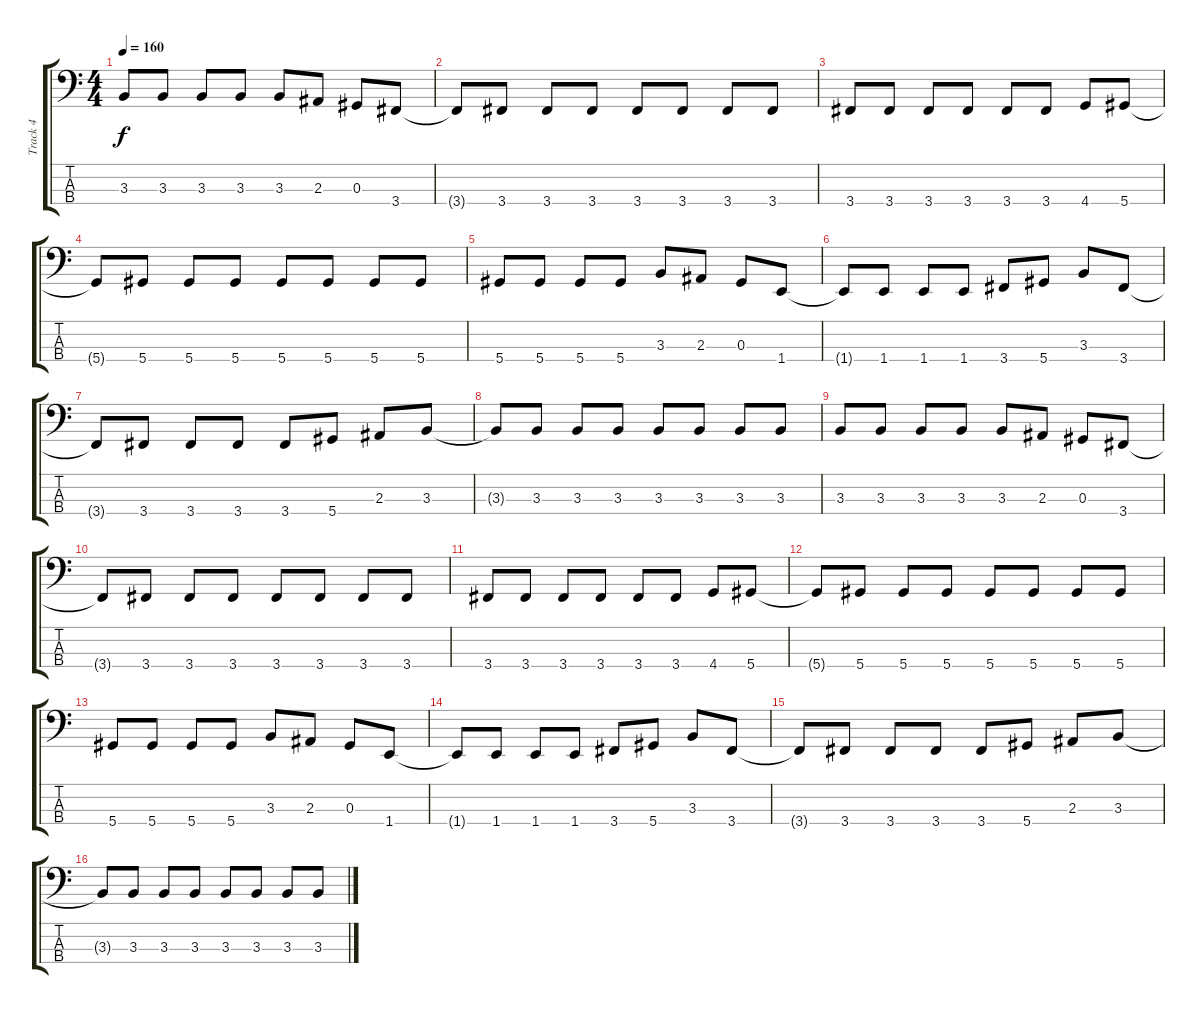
\track ("Track 4" "Track 4") {instrument electricbasspick}
\staff {score tabs}
\tuning (Gb2 Db2 Ab1 Eb1) {hide}
\ts (4 4)
\tempo 160
\clef f4
\ks c
3.3.8{dy f} 3.3.8 3.3.8 3.3.8 3.3.8 2.3.8 0.3.8 3.4.8 |
3.4{t}.8 3.4.8 3.4.8 3.4.8 3.4.8 3.4.8 3.4.8 3.4.8 |
3.4.8 3.4.8 3.4.8 3.4.8 3.4.8 3.4.8 4.4.8 5.4.8 |
5.4{t}.8 5.4.8 5.4.8 5.4.8 5.4.8 5.4.8 5.4.8 5.4.8 |
5.4.8 5.4.8 5.4.8 5.4.8 3.3.8 2.3.8 0.3.8 1.4.8 |
1.4{t}.8 1.4.8 1.4.8 1.4.8 3.4.8 5.4.8 3.3.8 3.4.8 |
3.4{t}.8 3.4.8 3.4.8 3.4.8 3.4.8 5.4.8 2.3.8 3.3.8 |
3.3{t}.8 3.3.8 3.3.8 3.3.8 3.3.8 3.3.8 3.3.8 3.3.8 |
3.3.8 3.3.8 3.3.8 3.3.8 3.3.8 2.3.8 0.3.8 3.4.8 |
3.4{t}.8 3.4.8 3.4.8 3.4.8 3.4.8 3.4.8 3.4.8 3.4.8 |
3.4.8 3.4.8 3.4.8 3.4.8 3.4.8 3.4.8 4.4.8 5.4.8 |
5.4{t}.8 5.4.8 5.4.8 5.4.8 5.4.8 5.4.8 5.4.8 5.4.8 |
5.4.8 5.4.8 5.4.8 5.4.8 3.3.8 2.3.8 0.3.8 1.4.8 |
1.4{t}.8 1.4.8 1.4.8 1.4.8 3.4.8 5.4.8 3.3.8 3.4.8 |
3.4{t}.8 3.4.8 3.4.8 3.4.8 3.4.8 5.4.8 2.3.8 3.3.8 |
3.3{t}.8 3.3.8 3.3.8 3.3.8 3.3.8 3.3.8 3.3.8 3.3.8
